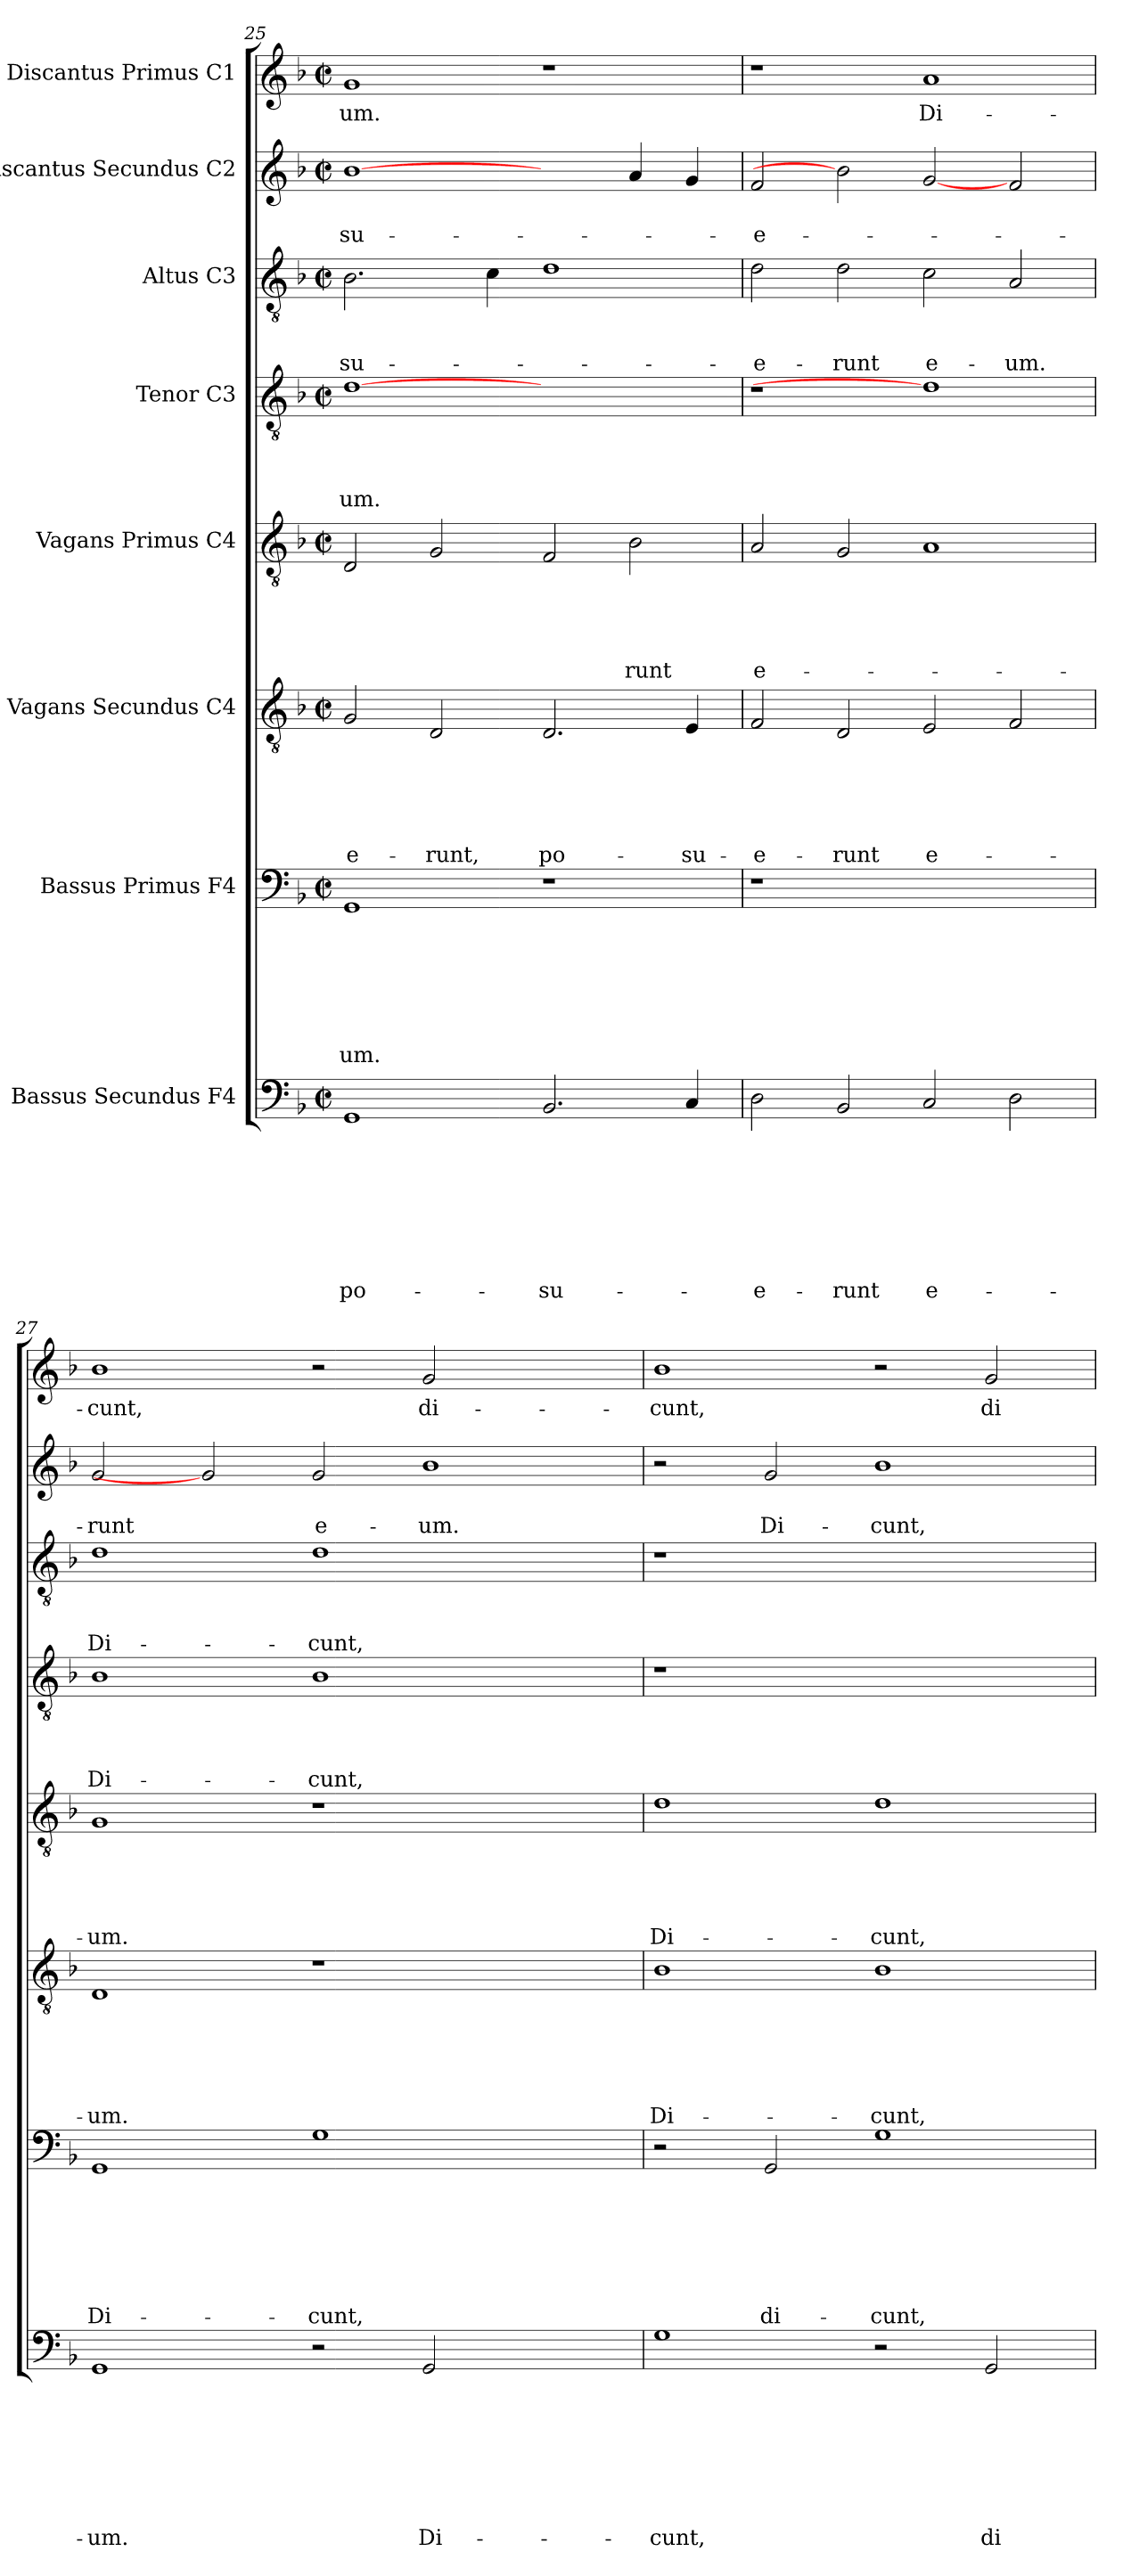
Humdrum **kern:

**kern	**text	**text	**text	**text	**text	**text	**text	**text	**kern	**text	**text	**text	**text	**text	**text	**text	**kern	**text	**text	**text	**text	**text	**text	**kern	**text	**text	**text	**text	**text	**kern	**text	**text	**text	**text	**kern	**text	**text	**text	**kern	**text	**text	**kern	**text
*part8	*part8	*part8	*part8	*part8	*part8	*part8	*part8	*part8	*part7	*part7	*part7	*part7	*part7	*part7	*part7	*part7	*part6	*part6	*part6	*part6	*part6	*part6	*part6	*part5	*part5	*part5	*part5	*part5	*part5	*part4	*part4	*part4	*part4	*part4	*part3	*part3	*part3	*part3	*part2	*part2	*part2	*part1	*part1
*staff8	*staff8	*staff8	*staff8	*staff8	*staff8	*staff8	*staff8	*staff8	*staff7	*staff7	*staff7	*staff7	*staff7	*staff7	*staff7	*staff7	*staff6	*staff6	*staff6	*staff6	*staff6	*staff6	*staff6	*staff5	*staff5	*staff5	*staff5	*staff5	*staff5	*staff4	*staff4	*staff4	*staff4	*staff4	*staff3	*staff3	*staff3	*staff3	*staff2	*staff2	*staff2	*staff1	*staff1
*I"Bassus  Secundus F4	*	*	*	*	*	*	*	*	*I"Bassus  Primus  F4	*	*	*	*	*	*	*	*I"Vagans  Secundus C4	*	*	*	*	*	*	*I"Vagans  Primus  C4	*	*	*	*	*	*I"Tenor C3	*	*	*	*	*I"Altus C3	*	*	*	*I"Discantus  Secundus C2	*	*	*I"Discantus  Primus C1	*
*clefF4	*	*	*	*	*	*	*	*	*clefF4	*	*	*	*	*	*	*	*clefGv2	*	*	*	*	*	*	*clefGv2	*	*	*	*	*	*clefGv2	*	*	*	*	*clefGv2	*	*	*	*clefG2	*	*	*clefG2	*
*k[b-]	*	*	*	*	*	*	*	*	*k[b-]	*	*	*	*	*	*	*	*k[b-]	*	*	*	*	*	*	*k[b-]	*	*	*	*	*	*k[b-]	*	*	*	*	*k[b-]	*	*	*	*k[b-]	*	*	*k[b-]	*
*F:	*	*	*	*	*	*	*	*	*F:	*	*	*	*	*	*	*	*F:	*	*	*	*	*	*	*F:	*	*	*	*	*	*F:	*	*	*	*	*F:	*	*	*	*F:	*	*	*F:	*
*M2/2	*	*	*	*	*	*	*	*	*M2/2	*	*	*	*	*	*	*	*M2/2	*	*	*	*	*	*	*M2/2	*	*	*	*	*	*M2/2	*	*	*	*	*M2/2	*	*	*	*M2/2	*	*	*M2/2	*
*met(c|)	*	*	*	*	*	*	*	*	*met(c|)	*	*	*	*	*	*	*	*met(c|)	*	*	*	*	*	*	*met(c|)	*	*	*	*	*	*met(c|)	*	*	*	*	*met(c|)	*	*	*	*met(c|)	*	*	*met(c|)	*
=25	=25	=25	=25	=25	=25	=25	=25	=25	=25	=25	=25	=25	=25	=25	=25	=25	=25	=25	=25	=25	=25	=25	=25	=25	=25	=25	=25	=25	=25	=25	=25	=25	=25	=25	=25	=25	=25	=25	=25	=25	=25	=25	=25
1GG	.	.	.	.	.	.	.	po-	1GG	.	.	.	.	.	.	-um.	2G/	.	.	.	.	.	-e-	2D/	.	.	.	.	.	[1d	.	.	.	-um.	2.B-\	.	.	-su-	[1b-	.	-su-	1g	-um.
.	.	.	.	.	.	.	.	.	.	.	.	.	.	.	.	.	2D/	.	.	.	.	.	-runt,	2G/	.	.	.	.	.	.	.	.	.	.	.	.	.	.	.	.	.	.	.
.	.	.	.	.	.	.	.	.	.	.	.	.	.	.	.	.	.	.	.	.	.	.	.	.	.	.	.	.	.	.	.	.	.	.	4c\	.	.	.	.	.	.	.	.
2.BB-/	.	.	.	.	.	.	.	-su-	1r	.	.	.	.	.	.	.	2.D/	.	.	.	.	.	po-	2F/	.	.	.	.	.	1ryy	.	.	.	.	1d	.	.	.	2ryy	.	.	1r	.
.	.	.	.	.	.	.	.	.	.	.	.	.	.	.	.	.	.	.	.	.	.	.	.	2B-\	.	.	.	.	-runt	.	.	.	.	.	.	.	.	.	4a/	.	.	.	.
4C/	.	.	.	.	.	.	.	.	.	.	.	.	.	.	.	.	4E/	.	.	.	.	.	-su-	.	.	.	.	.	.	.	.	.	.	.	.	.	.	.	4g/	.	.	.	.
=26	=26	=26	=26	=26	=26	=26	=26	=26	=26	=26	=26	=26	=26	=26	=26	=26	=26	=26	=26	=26	=26	=26	=26	=26	=26	=26	=26	=26	=26	=26	=26	=26	=26	=26	=26	=26	=26	=26	=26	=26	=26	=26	=26
2D\	.	.	.	.	.	.	.	-e-	1r	.	.	.	.	.	.	.	2F/	.	.	.	.	.	-e-	2A/	.	.	.	.	e-	1r	.	.	.	.	2d\	.	.	-e-	2f/	.	-e-	1r	.
2BB-/	.	.	.	.	.	.	.	-runt	.	.	.	.	.	.	.	.	2D/	.	.	.	.	.	-runt	2G/	.	.	.	.	.	.	.	.	.	.	2d\	.	.	-runt	2b-]	.	.	.	.
2C/	.	.	.	.	.	.	.	e-	1ryy	.	.	.	.	.	.	.	2E/	.	.	.	.	.	e-	1A	.	.	.	.	.	1d]	.	.	.	.	2c\	.	.	e-	[2g	.	.	1a	Di-
2D\	.	.	.	.	.	.	.	.	.	.	.	.	.	.	.	.	2F/	.	.	.	.	.	.	.	.	.	.	.	.	.	.	.	.	.	2A/	.	.	-um.	2f/	.	.	.	.
!!LO:PB:g=z
=27	=27	=27	=27	=27	=27	=27	=27	=27	=27	=27	=27	=27	=27	=27	=27	=27	=27	=27	=27	=27	=27	=27	=27	=27	=27	=27	=27	=27	=27	=27	=27	=27	=27	=27	=27	=27	=27	=27	=27	=27	=27	=27	=27
1GG	.	.	.	.	.	.	.	-um.	1GG	.	.	.	.	.	.	Di-	1D	.	.	.	.	.	-um.	1G	.	.	.	.	-um.	1B-	.	.	.	Di-	1d	.	.	Di-	2g/	.	-runt	1b-	-cunt,
.	.	.	.	.	.	.	.	.	.	.	.	.	.	.	.	.	.	.	.	.	.	.	.	.	.	.	.	.	.	.	.	.	.	.	.	.	.	.	2g]	.	.	.	.
2r	.	.	.	.	.	.	.	.	1G	.	.	.	.	.	.	-cunt,	1r	.	.	.	.	.	.	1r	.	.	.	.	.	1B-	.	.	.	-cunt,	1d	.	.	-cunt,	2g/	.	e-	2r	.
2GG/	.	.	.	.	.	.	.	Di-	.	.	.	.	.	.	.	.	.	.	.	.	.	.	.	.	.	.	.	.	.	.	.	.	.	.	.	.	.	.	1b-	.	-um.	2g/	di-
2ryy	.	.	.	.	.	.	.	.	2ryy	.	.	.	.	.	.	.	2ryy	.	.	.	.	.	.	2ryy	.	.	.	.	.	2ryy	.	.	.	.	2ryy	.	.	.	.	.	.	2ryy	.
=28	=28	=28	=28	=28	=28	=28	=28	=28	=28	=28	=28	=28	=28	=28	=28	=28	=28	=28	=28	=28	=28	=28	=28	=28	=28	=28	=28	=28	=28	=28	=28	=28	=28	=28	=28	=28	=28	=28	=28	=28	=28	=28	=28
1G	.	.	.	.	.	.	.	-cunt,	2r	.	.	.	.	.	.	.	1B-	.	.	.	.	.	Di-	1d	.	.	.	.	Di-	1r	.	.	.	.	1r	.	.	.	2r	.	.	1b-	-cunt,
.	.	.	.	.	.	.	.	.	2GG/	.	.	.	.	.	.	di-	.	.	.	.	.	.	.	.	.	.	.	.	.	.	.	.	.	.	.	.	.	.	2g/	.	Di-	.	.
2r	.	.	.	.	.	.	.	.	1G	.	.	.	.	.	.	-cunt,	1B-	.	.	.	.	.	-cunt,	1d	.	.	.	.	-cunt,	1ryy	.	.	.	.	1ryy	.	.	.	1b-	.	-cunt,	2r	.
2GG/	.	.	.	.	.	.	.	di-	.	.	.	.	.	.	.	.	.	.	.	.	.	.	.	.	.	.	.	.	.	.	.	.	.	.	.	.	.	.	.	.	.	2g/	di-
=	=	=	=	=	=	=	=	=	=	=	=	=	=	=	=	=	=	=	=	=	=	=	=	=	=	=	=	=	=	=	=	=	=	=	=	=	=	=	=	=	=	=	=
*-	*-	*-	*-	*-	*-	*-	*-	*-	*-	*-	*-	*-	*-	*-	*-	*-	*-	*-	*-	*-	*-	*-	*-	*-	*-	*-	*-	*-	*-	*-	*-	*-	*-	*-	*-	*-	*-	*-	*-	*-	*-	*-	*-
